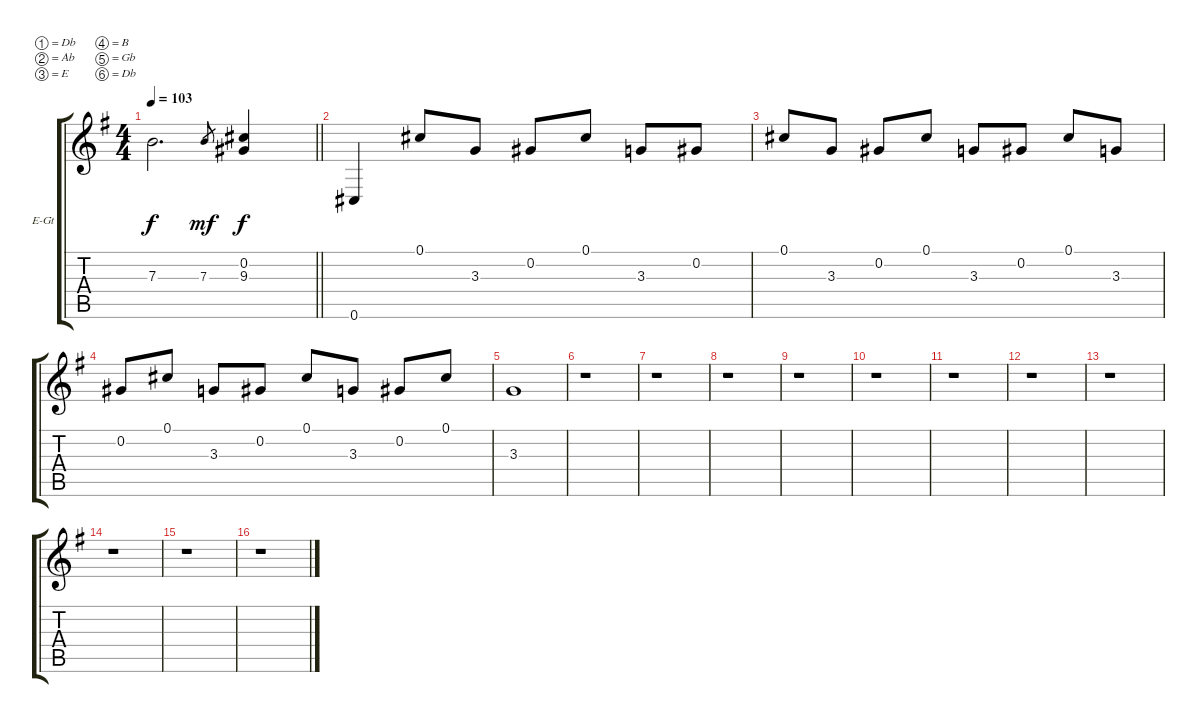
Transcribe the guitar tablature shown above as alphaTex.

\bracketExtendMode groupsimilarinstruments
\firstSystemTrackNameOrientation horizontal
\otherSystemsTrackNameOrientation horizontal
\track ("Clean Guitar" "E-Gt") {instrument electricguitarclean}
\staff {score tabs}
\tuning (Db4 Ab3 E3 B2 Gb2 Db2)
\ts (4 4)
\tempo 103
\clef g2
\barLineRight lightlight
\ks eminor
7.3.2{d dy f} 7.3.8{gr dy mf} (0.2 9.3).4{dy f} |
0.6.4 0.1.8 3.3.8 0.2.8 0.1.8 3.3.8 0.2.8 |
0.1.8 3.3.8 0.2.8 0.1.8 3.3.8 0.2.8 0.1.8 3.3.8 |
0.2.8 0.1.8 3.3.8 0.2.8 0.1.8 3.3.8 0.2.8 0.1.8 |
3.3.1 |
r.1 |
r.1 |
r.1 |
r.1 |
r.1 |
r.1 |
r.1 |
r.1 |
r.1 |
r.1 |
r.1
